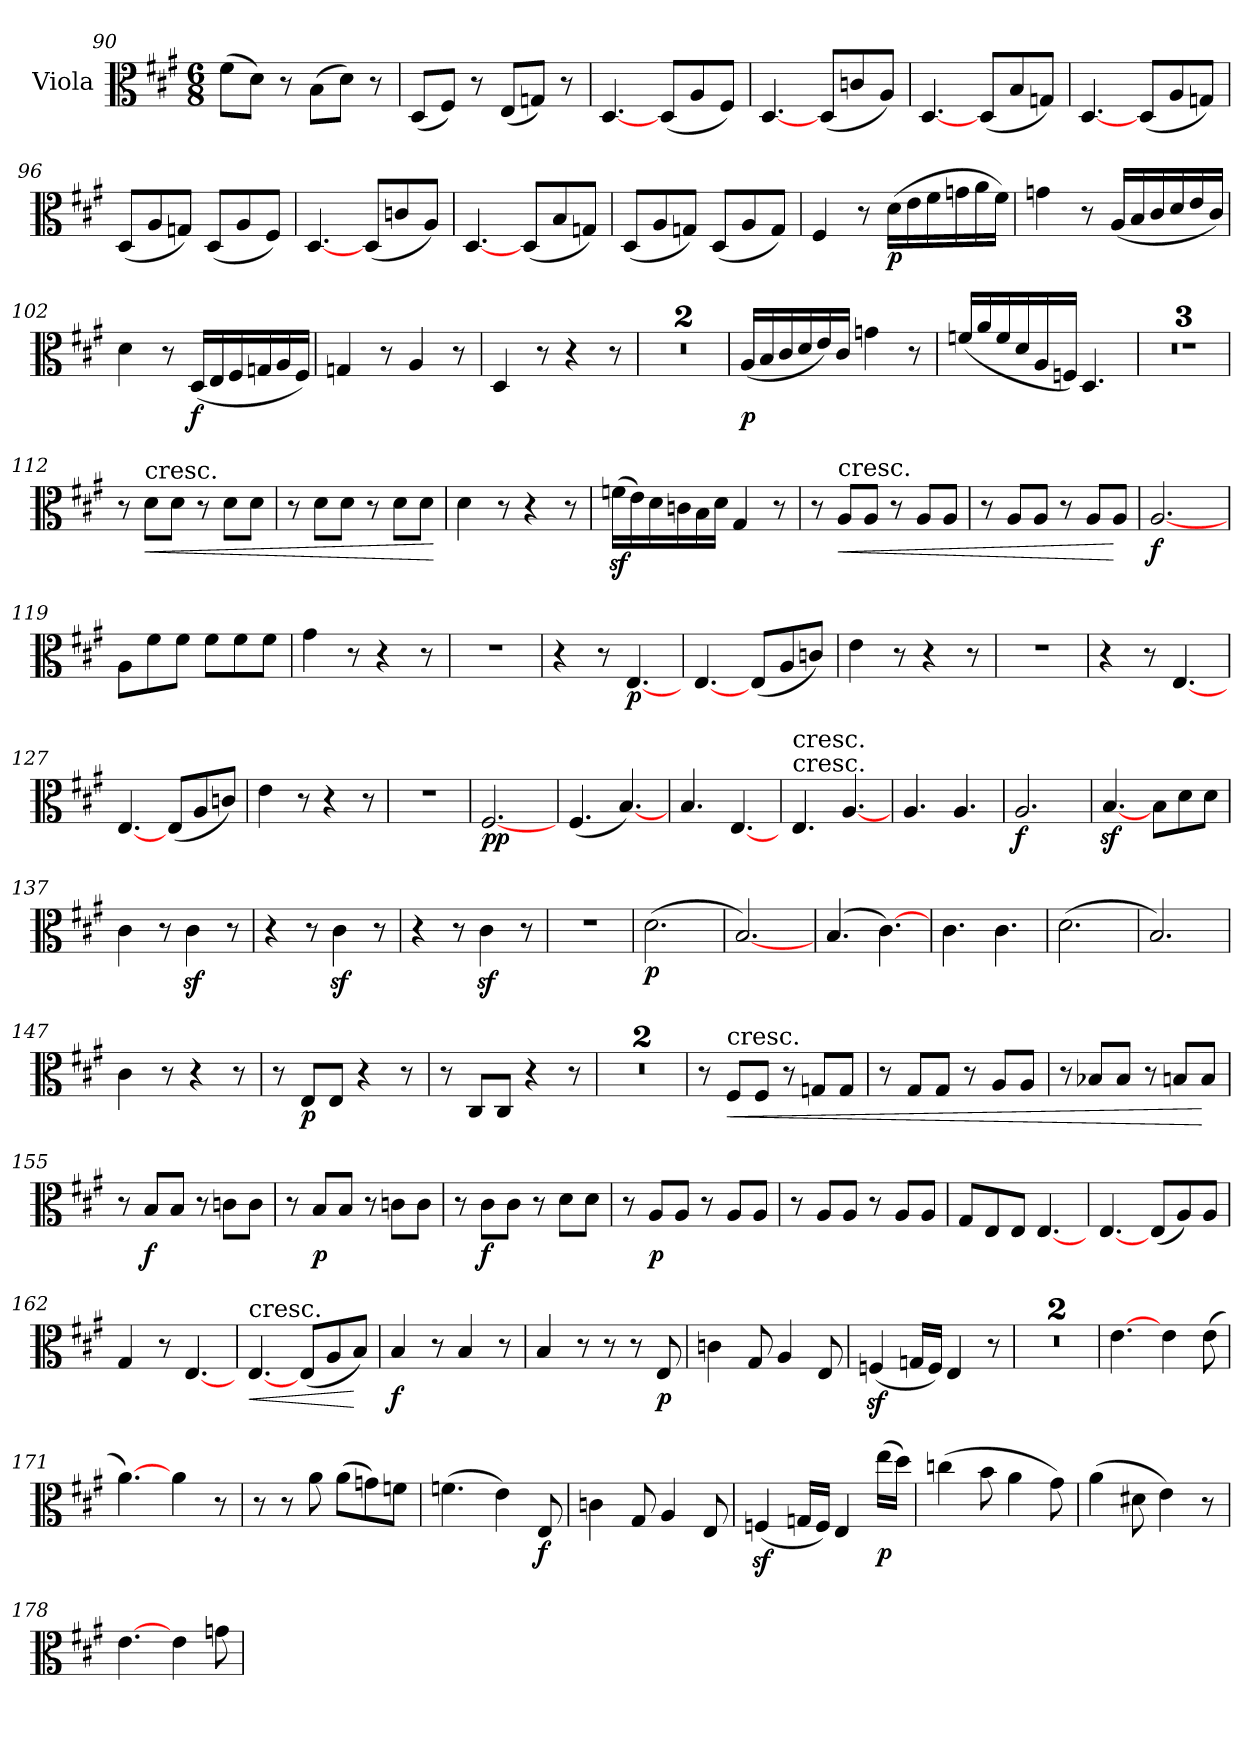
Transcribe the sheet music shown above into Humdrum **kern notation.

**kern	**dynam
*part1	*part1
*staff1	*staff1
*I"Viola	*
*I'Vla	*
*clefC3	*
*k[f#c#g#]	*
*A:	*
*M6/8	*
=90	=90
(8f#\L	.
8d\J)	.
8r	.
(8B\L	.
8d\J)	.
8r	.
=91	=91
(8D/L	.
8F#/J)	.
8r	.
(8E/L	.
8Gn/J)	.
8r	.
=92	=92
[4.D	.
(8D/L	.
8A/	.
8F#/J)	.
=93	=93
[4.D	.
(8D/L	.
8cn/	.
8A/J)	.
=94	=94
[4.D	.
(8D/L	.
8B/	.
8Gn/J)	.
=95	=95
[4.D	.
(8D/L	.
8A/	.
8Gn/J)	.
=96	=96
(8D/L	.
8A/	.
8Gn/J)	.
(8D/L	.
8A/	.
8F#/J)	.
=97	=97
[4.D	.
(8D/L	.
8cn/	.
8A/J)	.
=98	=98
[4.D	.
(8D/L	.
8B/	.
8Gn/J)	.
=99	=99
(8D/L	.
8A/	.
8Gn/J)	.
(8D/L	.
8A/	.
8G/J)	.
=100	=100
4F#	.
8r	.
(16d\LL	p
16e\	.
16f#\	.
16gn\	.
16a\	.
16f#\JJ)	.
=101	=101
4gn	.
8r	.
(16A/LL	.
16B/	.
16c#/	.
16d/	.
16e/	.
16c#/JJ)	.
=102	=102
4d	.
8r	.
(16D/LL	f
16E/	.
16F#/	.
16Gn/	.
16A/	.
16F#/JJ)	.
=103	=103
4Gn	.
8r	.
4A	.
8r	.
=104	=104
4D	.
8r	.
4r	.
8r	.
=105	=105
2.r	.
=106	=106
2.r	.
=107	=107
(16A/LL	p
16B/	.
16c#/	.
16d/	.
16e/)	.
16c#/JJ	.
4gn	.
8r	.
=108	=108
(16fn/LL	.
16a/	.
16f/	.
16d/	.
16A/	.
16Fn/JJ)	.
4.D	.
=109	=109
2.r	.
=110	=110
2.r	.
=111	=111
2.r	.
=112	=112
8r	.
!LO:TX:a:t=cresc.	!
!	!LO:HP:b
8d\L	<
8d\J	.
8r	.
8d\L	.
8d\J	.
=113	=113
8r	.
8d\L	.
8d\J	.
8r	.
8d\L	.
8d\J	.
.	[
=114	=114
4d	.
8r	.
4r	.
8r	.
=115	=115
(16fnz\LL	.
16e\)	.
16d\	.
16cn\	.
16B\	.
16d\JJ	.
4G#	.
8r	.
=116	=116
8r	.
!LO:TX:a:t=cresc.	!
!	!LO:HP:b
8A/L	<
8A/J	.
8r	.
8A/L	.
8A/J	.
=117	=117
8r	.
8A/L	.
8A/J	.
8r	.
8A/L	.
8A/J	[
=118	=118
[2.A	f
=119	=119
8A\L	.
8f#\	.
8f#\J	.
8f#\L	.
8f#\	.
8f#\J	.
=120	=120
4g#	.
8r	.
4r	.
8r	.
=121	=121
2.r	.
=122	=122
4r	.
8r	.
[4.E	p
=123	=123
[4.E	.
(8E/L	.
8A/	.
8cn/J)	.
=124	=124
4e	.
8r	.
4r	.
8r	.
=125	=125
2.r	.
=126	=126
4r	.
8r	.
[4.E	.
=127	=127
[4.E	.
(8E/L	.
8A/	.
8cn/J)	.
=128	=128
4e	.
8r	.
4r	.
8r	.
=129	=129
2.r	.
=130	=130
[2.F#	pp
=131	=131
(4.F#	.
[4.B)	.
=132	=132
4.B	.
[4.E	.
=133	=133
!LO:TX:t=cresc.	!
!LO:TX:a:t=cresc.	!
4.E	.
[4.A	.
=134	=134
4.A	.
4.A	.
=135	=135
2.A	f
=136	=136
[4.Bz	.
8B\L	.
8d\	.
8d\J	.
=137	=137
4c#	.
8r	.
4c#z	.
8r	.
=138	=138
4r	.
8r	.
4c#z	.
8r	.
=139	=139
4r	.
8r	.
4c#z	.
8r	.
=140	=140
2.r	.
=141	=141
(2.d	p
=142	=142
[2.B)	.
=143	=143
(4.B	.
[4.c#)	.
=144	=144
4.c#	.
4.c#	.
=145	=145
(2.d	.
=146	=146
2.B)	.
=147	=147
4c#	.
8r	.
4r	.
8r	.
=148	=148
8r	.
8E/L	p
8E/J	.
4r	.
8r	.
=149	=149
8r	.
8C#/L	.
8C#/J	.
4r	.
8r	.
=150	=150
2.r	.
=151	=151
2.r	.
=152	=152
8r	.
!LO:TX:a:t=cresc.	!
!	!LO:HP:b
8F#/L	<
8F#/J	.
8r	.
8Gn/L	.
8G/J	.
=153	=153
8r	.
8G#/L	.
8G#/J	.
8r	.
8A/L	.
8A/J	.
=154	=154
8r	.
8B-X/L	.
8B-/J	.
8r	.
8Bn/L	.
8B/J	[
=155	=155
8r	.
8B/L	f
8B/J	.
8r	.
8cn\L	.
8c\J	.
=156	=156
8r	.
8B/L	p
8B/J	.
8r	.
8cn\L	.
8c\J	.
=157	=157
8r	.
8c#\L	f
8c#\J	.
8r	.
8d\L	.
8d\J	.
=158	=158
8r	.
8A/L	p
8A/J	.
8r	.
8A/L	.
8A/J	.
=159	=159
8r	.
8A/L	.
8A/J	.
8r	.
8A/L	.
8A/J	.
=160	=160
8G#/L	.
8E/	.
8E/J	.
[4.E	.
=161	=161
[4.E	.
(8E/L	.
8A/)	.
8A/J	.
=162	=162
4G#	.
8r	.
[4.E	.
=163	=163
!LO:TX:a:t=cresc.	!
!	!LO:HP:b
[4.E	<
(8E/L	.
8A/	.
8B/J)	[
=164	=164
4B	f
8r	.
4B	.
8r	.
=165	=165
4B	.
8r	.
8r	.
8r	.
8E	p
=166	=166
4cn	.
8G#	.
4A	.
8E	.
=167	=167
(4Fnz	.
16Gn/LL	.
16F/JJ)	.
4E	.
8r	.
=168	=168
2.r	.
=169	=169
2.r	.
=170	=170
[4.e	.
4e	.
(8e	.
=171	=171
[4.a)	.
4a	.
8r	.
=172	=172
8r	.
8r	.
8a	.
(8a\L	.
8gn\)	.
8fn\J	.
=173	=173
(4.fn	.
4e)	.
8E	f
=174	=174
4cn	.
8G#	.
4A	.
8E	.
=175	=175
(4Fnz	.
16Gn/LL	.
16F/JJ)	.
4E	.
(16ee\LL	p
16dd\JJ)	.
=176	=176
(4ccn	.
8b	.
4a	.
8g#)	.
=177	=177
(4a	.
8d#X	.
4e)	.
8r	.
=178	=178
[4.e	.
4e	.
8gn	.
=	=
*-	*-
